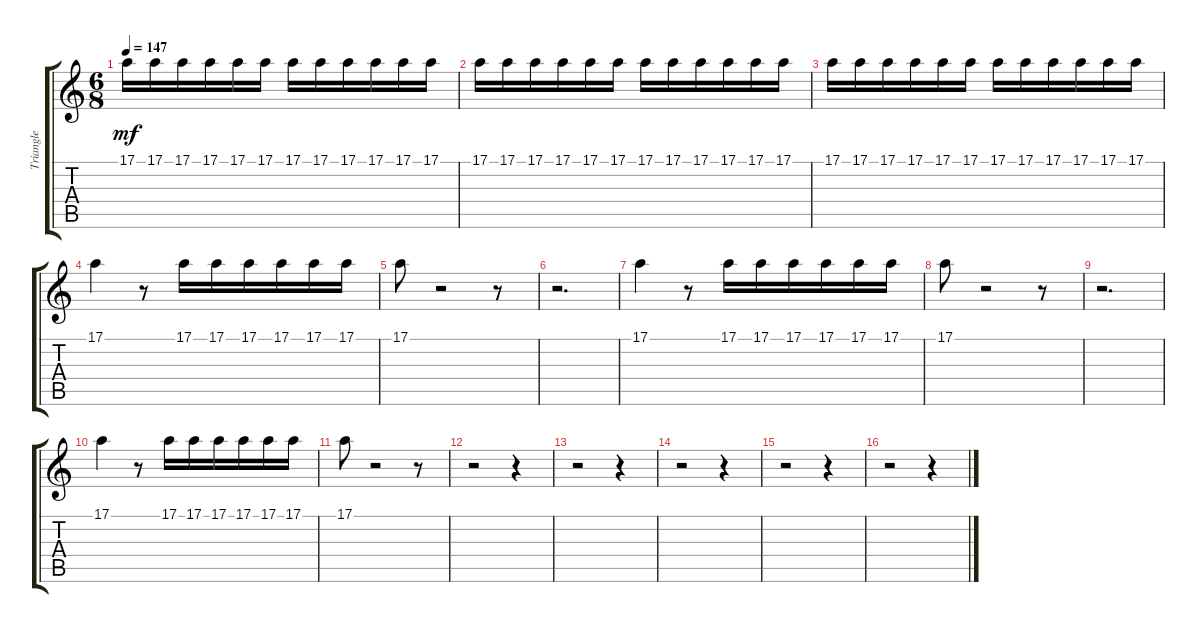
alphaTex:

\track ("Triangle" "Triangle") {instrument pizzicatostrings}
\staff {score tabs}
\tuning (E4 B3 G3 D3 A2 E2) {hide}
\ts (6 8)
\tempo 147
\clef g2
\ks c
17.1.16{dy mf} 17.1.16 17.1.16 17.1.16 17.1.16 17.1.16 17.1.16 17.1.16 17.1.16 17.1.16 17.1.16 17.1.16 |
17.1.16 17.1.16 17.1.16 17.1.16 17.1.16 17.1.16 17.1.16 17.1.16 17.1.16 17.1.16 17.1.16 17.1.16 |
17.1.16 17.1.16 17.1.16 17.1.16 17.1.16 17.1.16 17.1.16 17.1.16 17.1.16 17.1.16 17.1.16 17.1.16 |
17.1.4 r.8 17.1.16 17.1.16 17.1.16 17.1.16 17.1.16 17.1.16 |
17.1.8 r.2 r.8 |
r.2{d} |
17.1.4 r.8 17.1.16 17.1.16 17.1.16 17.1.16 17.1.16 17.1.16 |
17.1.8 r.2 r.8 |
r.2{d} |
17.1.4 r.8 17.1.16 17.1.16 17.1.16 17.1.16 17.1.16 17.1.16 |
17.1.8 r.2 r.8 |
r.2 r.4 |
r.2 r.4 |
r.2 r.4 |
r.2 r.4 |
r.2 r.4
